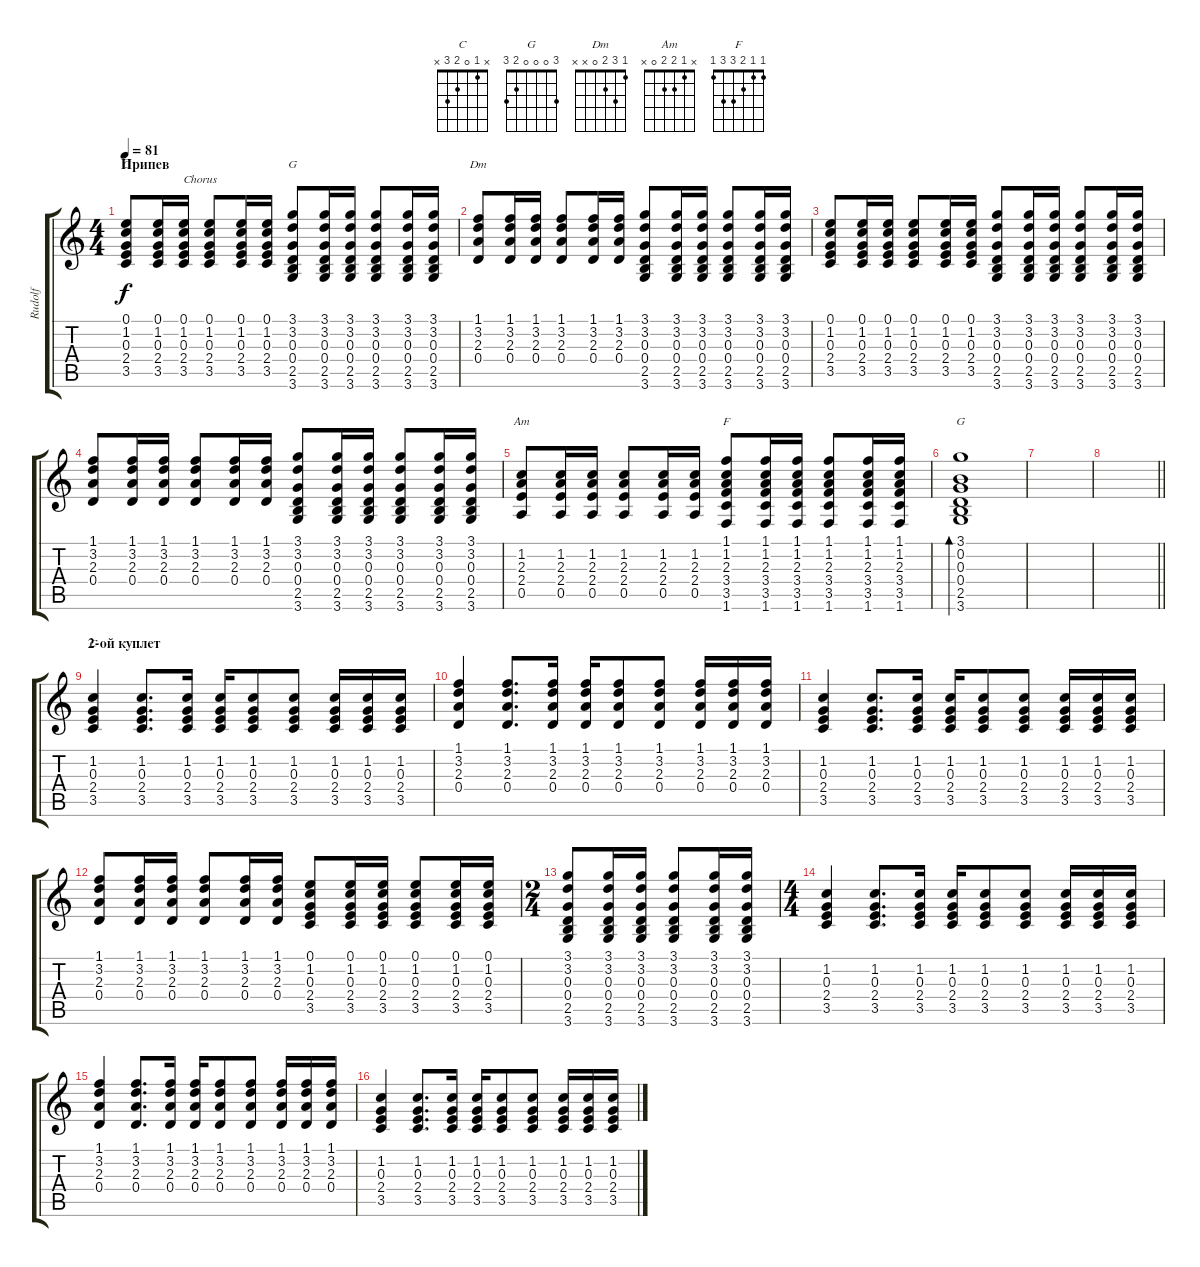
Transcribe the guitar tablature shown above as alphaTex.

\track ("Rudolf" "Rudolf") {instrument acousticguitarsteel}
\staff {score tabs}
\tuning (E4 B3 G3 D3 A2 E2) {hide}
\chord ("C" 0 1 0 2 3 x)
\chord ("G" 3 3 0 0 2 3)
\chord ("Dm" 1 3 2 0 x x)
\chord ("Am" x 1 2 2 0 x)
\chord ("F" 1 1 2 3 3 1)
\chord ("G" 3 0 0 0 2 3)
\chord ("C" x 1 0 2 3 x)
\ts (4 4)
\section ("" "Припев")
\tempo 81
\clef g2
\ks c
(0.1 1.2 0.3 2.4 3.5).8{ch "C" dy f} (0.1 1.2 0.3 2.4 3.5).16 (0.1 1.2 0.3 2.4 3.5).16{txt "Chorus"} (0.1 1.2 0.3 2.4 3.5).8 (0.1 1.2 0.3 2.4 3.5).16 (0.1 1.2 0.3 2.4 3.5).16 (3.1 3.2 0.3 0.4 2.5 3.6).8{ch "G"} (3.1 3.2 0.3 0.4 2.5 3.6).16 (3.1 3.2 0.3 0.4 2.5 3.6).16 (3.1 3.2 0.3 0.4 2.5 3.6).8 (3.1 3.2 0.3 0.4 2.5 3.6).16 (3.1 3.2 0.3 0.4 2.5 3.6).16 |
(1.1 3.2 2.3 0.4).8{ch "Dm"} (1.1 3.2 2.3 0.4).16 (1.1 3.2 2.3 0.4).16 (1.1 3.2 2.3 0.4).8 (1.1 3.2 2.3 0.4).16 (1.1 3.2 2.3 0.4).16 (3.1 3.2 0.3 0.4 2.5 3.6).8 (3.1 3.2 0.3 0.4 2.5 3.6).16 (3.1 3.2 0.3 0.4 2.5 3.6).16 (3.1 3.2 0.3 0.4 2.5 3.6).8 (3.1 3.2 0.3 0.4 2.5 3.6).16 (3.1 3.2 0.3 0.4 2.5 3.6).16 |
(0.1 1.2 0.3 2.4 3.5).8 (0.1 1.2 0.3 2.4 3.5).16 (0.1 1.2 0.3 2.4 3.5).16 (0.1 1.2 0.3 2.4 3.5).8 (0.1 1.2 0.3 2.4 3.5).16 (0.1 1.2 0.3 2.4 3.5).16 (3.1 3.2 0.3 0.4 2.5 3.6).8 (3.1 3.2 0.3 0.4 2.5 3.6).16 (3.1 3.2 0.3 0.4 2.5 3.6).16 (3.1 3.2 0.3 0.4 2.5 3.6).8 (3.1 3.2 0.3 0.4 2.5 3.6).16 (3.1 3.2 0.3 0.4 2.5 3.6).16 |
(1.1 3.2 2.3 0.4).8 (1.1 3.2 2.3 0.4).16 (1.1 3.2 2.3 0.4).16 (1.1 3.2 2.3 0.4).8 (1.1 3.2 2.3 0.4).16 (1.1 3.2 2.3 0.4).16 (3.1 3.2 0.3 0.4 2.5 3.6).8 (3.1 3.2 0.3 0.4 2.5 3.6).16 (3.1 3.2 0.3 0.4 2.5 3.6).16 (3.1 3.2 0.3 0.4 2.5 3.6).8 (3.1 3.2 0.3 0.4 2.5 3.6).16 (3.1 3.2 0.3 0.4 2.5 3.6).16 |
(1.2 2.3 2.4 0.5).8{ch "Am"} (1.2 2.3 2.4 0.5).16 (1.2 2.3 2.4 0.5).16 (1.2 2.3 2.4 0.5).8 (1.2 2.3 2.4 0.5).16 (1.2 2.3 2.4 0.5).16 (1.1 1.2 2.3 3.4 3.5 1.6).8{ch "F"} (1.1 1.2 2.3 3.4 3.5 1.6).16 (1.1 1.2 2.3 3.4 3.5 1.6).16 (1.1 1.2 2.3 3.4 3.5 1.6).8 (1.1 1.2 2.3 3.4 3.5 1.6).16 (1.1 1.2 2.3 3.4 3.5 1.6).16 |
(3.1 0.2 0.3 0.4 2.5 3.6).1{bd 120 ch "G"} |
|
\barLineRight lightlight
|
\section ("" "2-ой куплет")
(1.2 0.3 2.4 3.5).4{ch "C"} (1.2 0.3 2.4 3.5).8{d} (1.2 0.3 2.4 3.5).16 (1.2 0.3 2.4 3.5).16 (1.2 0.3 2.4 3.5).8 (1.2 0.3 2.4 3.5).8 (1.2 0.3 2.4 3.5).16 (1.2 0.3 2.4 3.5).16 (1.2 0.3 2.4 3.5).16 |
(1.1 3.2 2.3 0.4).4 (1.1 3.2 2.3 0.4).8{d} (1.1 3.2 2.3 0.4).16 (1.1 3.2 2.3 0.4).16 (1.1 3.2 2.3 0.4).8 (1.1 3.2 2.3 0.4).8 (1.1 3.2 2.3 0.4).16 (1.1 3.2 2.3 0.4).16 (1.1 3.2 2.3 0.4).16 |
(1.2 0.3 2.4 3.5).4 (1.2 0.3 2.4 3.5).8{d} (1.2 0.3 2.4 3.5).16 (1.2 0.3 2.4 3.5).16 (1.2 0.3 2.4 3.5).8 (1.2 0.3 2.4 3.5).8 (1.2 0.3 2.4 3.5).16 (1.2 0.3 2.4 3.5).16 (1.2 0.3 2.4 3.5).16 |
(1.1 3.2 2.3 0.4).8 (1.1 3.2 2.3 0.4).16 (1.1 3.2 2.3 0.4).16 (1.1 3.2 2.3 0.4).8 (1.1 3.2 2.3 0.4).16 (1.1 3.2 2.3 0.4).16 (0.1 1.2 0.3 2.4 3.5).8 (0.1 1.2 0.3 2.4 3.5).16 (0.1 1.2 0.3 2.4 3.5).16 (0.1 1.2 0.3 2.4 3.5).8 (0.1 1.2 0.3 2.4 3.5).16 (0.1 1.2 0.3 2.4 3.5).16 |
\ts (2 4)
(3.1 3.2 0.3 0.4 2.5 3.6).8 (3.1 3.2 0.3 0.4 2.5 3.6).16 (3.1 3.2 0.3 0.4 2.5 3.6).16 (3.1 3.2 0.3 0.4 2.5 3.6).8 (3.1 3.2 0.3 0.4 2.5 3.6).16 (3.1 3.2 0.3 0.4 2.5 3.6).16 |
\ts (4 4)
(1.2 0.3 2.4 3.5).4 (1.2 0.3 2.4 3.5).8{d} (1.2 0.3 2.4 3.5).16 (1.2 0.3 2.4 3.5).16 (1.2 0.3 2.4 3.5).8 (1.2 0.3 2.4 3.5).8 (1.2 0.3 2.4 3.5).16 (1.2 0.3 2.4 3.5).16 (1.2 0.3 2.4 3.5).16 |
(1.1 3.2 2.3 0.4).4 (1.1 3.2 2.3 0.4).8{d} (1.1 3.2 2.3 0.4).16 (1.1 3.2 2.3 0.4).16 (1.1 3.2 2.3 0.4).8 (1.1 3.2 2.3 0.4).8 (1.1 3.2 2.3 0.4).16 (1.1 3.2 2.3 0.4).16 (1.1 3.2 2.3 0.4).16 |
(1.2 0.3 2.4 3.5).4 (1.2 0.3 2.4 3.5).8{d} (1.2 0.3 2.4 3.5).16 (1.2 0.3 2.4 3.5).16 (1.2 0.3 2.4 3.5).8 (1.2 0.3 2.4 3.5).8 (1.2 0.3 2.4 3.5).16 (1.2 0.3 2.4 3.5).16 (1.2 0.3 2.4 3.5).16
